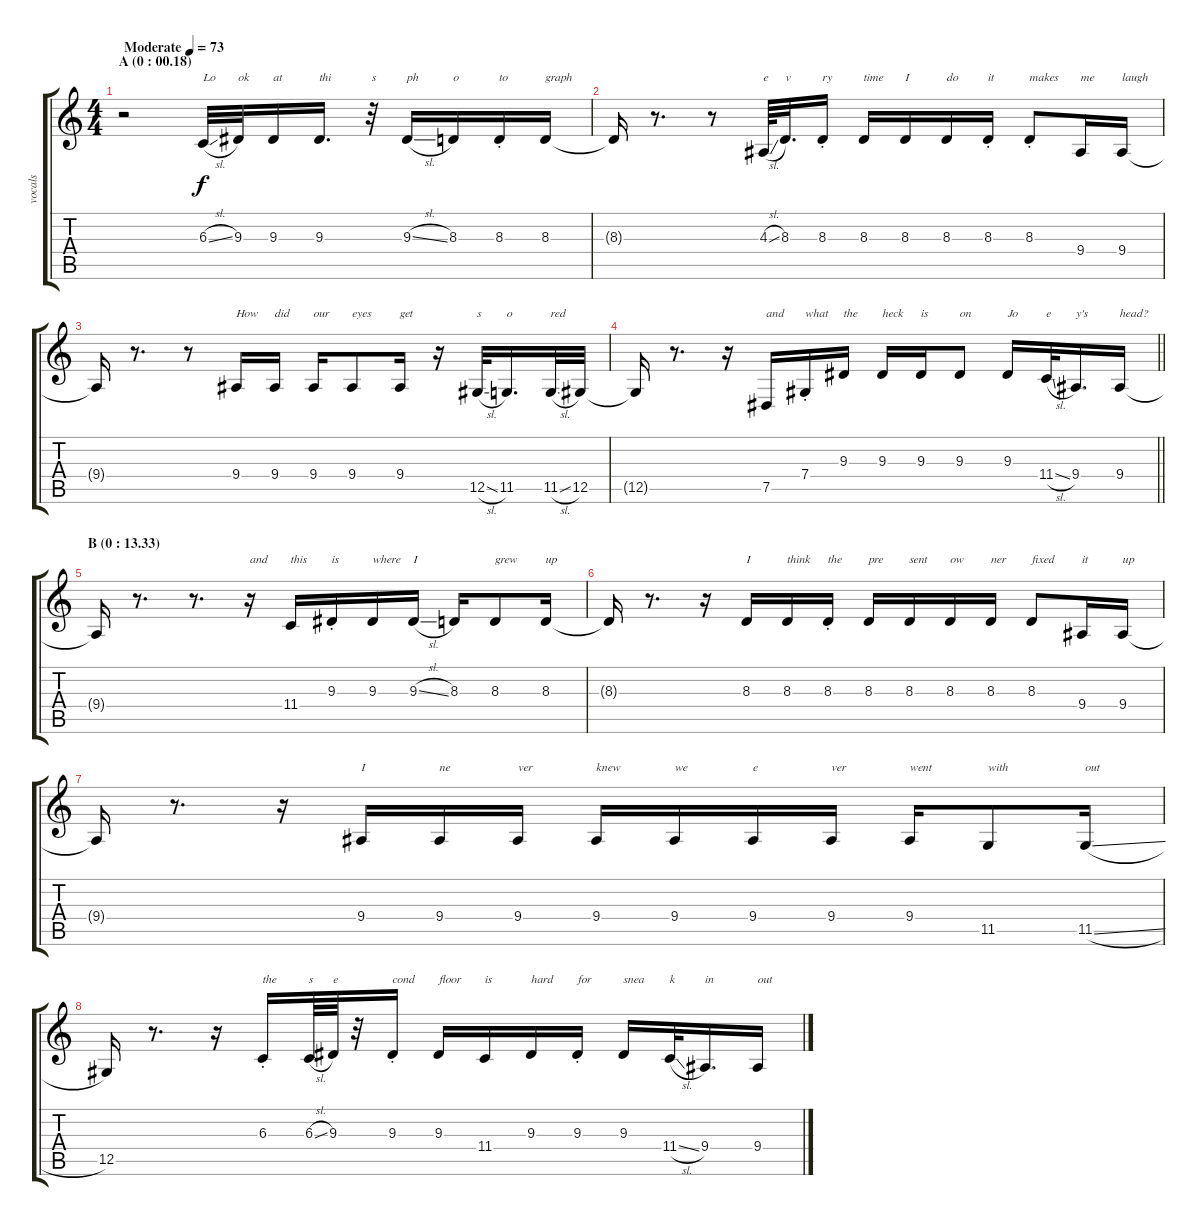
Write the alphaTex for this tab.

\track ("vocals" "vocals") {instrument lead2sawtooth}
\staff {score tabs}
\tuning (Eb4 Bb3 Gb3 Db3 Ab2 Eb2) {hide}
\ts (4 4)
\section ("" "A (0 : 00.18)")
\tempo (73 "Moderate")
\clef g2
\ks c
r.2{dy f instrument lead2sawtooth} 6.3{sl}.32{txt "Lo"} 9.3.32{txt "ok"} 9.3.16{txt "at"} 9.3.16{d txt "thi"} r.32{txt "s"} 9.3{sl}.16{txt "ph"} 8.3.16{txt "o"} 8.3{st}.16{txt "to"} 8.3.16{txt "graph"} |
8.3{t}.16 r.8{d} r.8 4.3{sl}.64{txt "e"} 8.3.32{d txt "v"} 8.3{st}.16{txt "ry"} 8.3.16{txt "time"} 8.3.16{txt "I"} 8.3.16{txt "do"} 8.3{st}.16{txt "it"} 8.3{st}.8{txt "makes"} 9.4.16{txt "me"} 9.4.16{txt "laugh"} |
9.4{t}.16 r.8{d} r.8 9.4.16{txt "How"} 9.4.16{txt "did"} 9.4.16{txt "our"} 9.4.8{txt "eyes"} 9.4.16{txt "get"} r.16 12.5{sl}.32{txt "s"} 11.5.16{d txt "o"} 11.5{sl}.32{txt "red"} 12.5.32 |
\barLineRight lightlight
12.5{t}.16 r.8{d} r.16 7.5.16{txt "and"} 7.4{st}.16{txt "what"} 9.3.16{txt "the"} 9.3.16{txt "heck"} 9.3.16{txt "is"} 9.3.8{txt "on"} 9.3.16{txt "Jo"} 11.4{sl}.32{txt "e"} 9.4.16{d txt "y's"} 9.4.16{txt "head?"} |
\section ("" "B (0 : 13.33)")
9.4{t}.16 r.8{d} r.8{d} r.16{txt "and"} 11.4.16{txt "this"} 9.3{st}.16{txt "is"} 9.3.16{txt "where"} 9.3{sl}.16{txt "I"} 8.3.16 8.3.8{txt "grew"} 8.3.16{txt "up"} |
8.3{t}.16 r.8{d} r.16 8.3.16{txt "I"} 8.3.16{txt "think"} 8.3{st}.16{txt "the"} 8.3.16{txt "pre"} 8.3.16{txt "sent"} 8.3.16{txt "ow"} 8.3.16{txt "ner"} 8.3.8{txt "fixed"} 9.4.16{txt "it"} 9.4.16{txt "up"} |
9.4{t}.16 r.8{d} r.16 9.4.16{txt "I"} 9.4.16{txt "ne"} 9.4.16{txt "ver"} 9.4.16{txt "knew"} 9.4.16{txt "we"} 9.4.16{txt "e"} 9.4.16{txt "ver"} 9.4.16{txt "went"} 11.5.8{txt "with"} 11.5{sl}.16{txt "out"} |
12.5.16 r.8{d} r.16 6.3{st}.16{txt "the"} 6.3{sl}.64{txt "s"} 9.3.64{txt "e"} r.32 9.3{st}.16{txt "cond"} 9.3.16{txt "floor"} 11.4.16{txt "is"} 9.3.16{txt "hard"} 9.3{st}.16{txt "for"} 9.3.16{txt "snea"} 11.4{sl}.32{txt "k"} 9.4.16{d txt "in"} 9.4.16{txt "out"}
